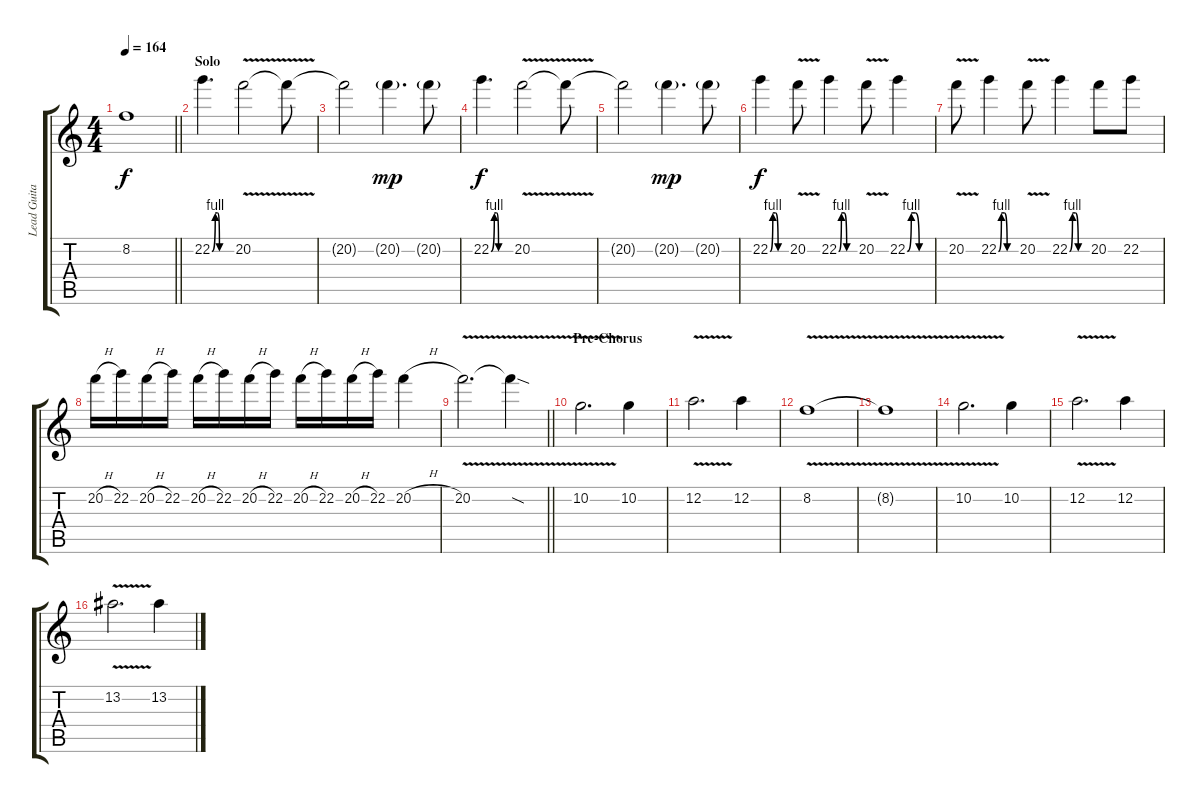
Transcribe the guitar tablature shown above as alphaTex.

\track ("Lead Guitar" "Lead Guita") {instrument distortionguitar}
\staff {score tabs}
\tuning (D4 A3 F3 C3 G2 C2) {hide}
\ts (4 4)
\tempo 164
\clef g2
\barLineRight lightlight
\ks c
8.2{t}.1{dy f} |
\section ("" "Solo")
22.2{be (custom 0 0 10 4 17 4 23 0 30 0 60 0)}.4{d volume 13} 20.2{v}.2 20.2{t}.8 |
20.2{t}.2 20.2{g}.4{d dy mp} 20.2{g}.8 |
22.2{be (custom 0 0 10 4 17 4 23 0 30 0 60 0)}.4{d dy f} 20.2{v}.2 20.2{t}.8 |
20.2{t}.2 20.2{g}.4{d dy mp} 20.2{g}.8 |
22.2{be (custom 0 0 10 4 20 4 30 0 60 0)}.4{dy f} 20.2{v}.8 22.2{be (custom 0 0 10 4 20 4 30 0 60 0)}.4 20.2{v}.8 22.2{be (custom 0 0 10 4 20 4 30 0 60 0)}.4 |
20.2{v}.8 22.2{be (custom 0 0 10 4 20 4 30 0 60 0)}.4 20.2{v}.8 22.2{be (custom 0 0 10 4 20 4 30 0 60 0)}.4 20.2.8 22.2.8 |
20.2{h}.16 22.2.16 20.2{h}.16 22.2.16 20.2{h}.16 22.2.16 20.2{h}.16 22.2.16 20.2{h}.16 22.2.16 20.2{h}.16 22.2.16 20.2{h}.4 |
\barLineRight lightlight
20.2{v}.2{d} 20.2{sod t}.4 |
\section ("" "Pre-Chorus")
10.2{v}.2{d volume 7} 10.2.4 |
12.2{v}.2{d} 12.2.4 |
8.2{v}.1 |
8.2{t}.1 |
10.2{v}.2{d} 10.2.4 |
12.2{v}.2{d} 12.2.4 |
13.2{v}.2{d} 13.2.4
